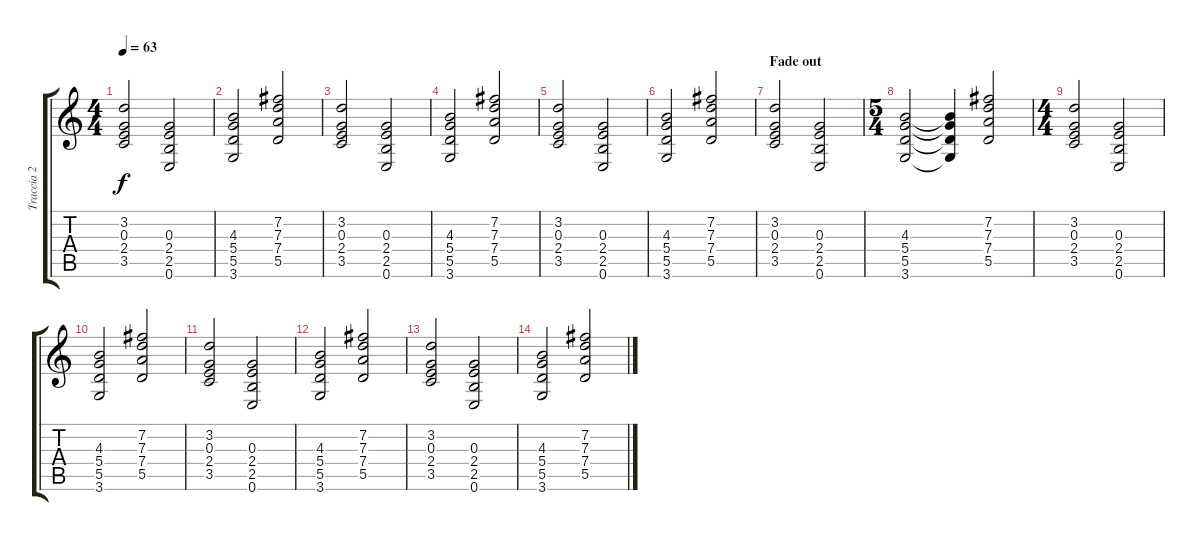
\track ("Traccia 2" "Traccia 2") {instrument acousticguitarsteel}
\staff {score tabs}
\tuning (E4 B3 G3 D3 A2 E2) {hide}
\ts (4 4)
\tempo 63
\clef g2
\ks c
(3.2 0.3 2.4 3.5).2{dy f} (0.3 2.4 2.5 0.6).2 |
(4.3 5.4 5.5 3.6).2 (7.2 7.3 7.4 5.5).2 |
(3.2 0.3 2.4 3.5).2 (0.3 2.4 2.5 0.6).2 |
(4.3 5.4 5.5 3.6).2 (7.2 7.3 7.4 5.5).2 |
(3.2 0.3 2.4 3.5).2 (0.3 2.4 2.5 0.6).2 |
(4.3 5.4 5.5 3.6).2 (7.2 7.3 7.4 5.5).2 |
\section ("" "Fade out")
(3.2 0.3 2.4 3.5).2{volume 11} (0.3 2.4 2.5 0.6).2 |
\ts (5 4)
(4.3 5.4 5.5 3.6).2{volume 10} (4.3{t} 5.4{t} 5.5{t} 3.6{t}).4 (7.2 7.3 7.4 5.5).2 |
\ts (4 4)
(3.2 0.3 2.4 3.5).2{volume 8} (0.3 2.4 2.5 0.6).2 |
(4.3 5.4 5.5 3.6).2{volume 7} (7.2 7.3 7.4 5.5).2 |
(3.2 0.3 2.4 3.5).2{volume 5} (0.3 2.4 2.5 0.6).2 |
(4.3 5.4 5.5 3.6).2{volume 3} (7.2 7.3 7.4 5.5).2 |
(3.2 0.3 2.4 3.5).2{volume 2} (0.3 2.4 2.5 0.6).2 |
(4.3 5.4 5.5 3.6).2{volume 1} (7.2 7.3 7.4 5.5).2
